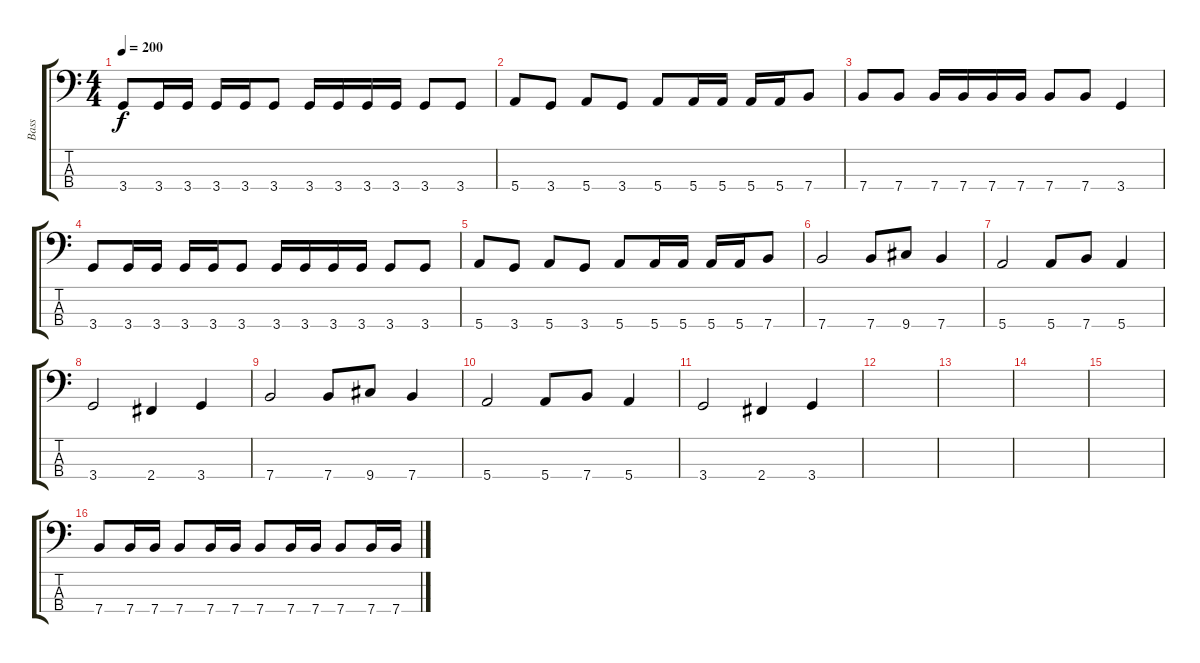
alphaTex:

\track ("Bass" "Bass") {instrument electricbassfinger}
\staff {score tabs}
\tuning (G2 D2 A1 E1) {hide}
\ts (4 4)
\tempo 200
\clef f4
\ks c
3.4.8{dy f} 3.4.16 3.4.16 3.4.16 3.4.16 3.4.8 3.4.16 3.4.16 3.4.16 3.4.16 3.4.8 3.4.8 |
5.4.8 3.4.8 5.4.8 3.4.8 5.4.8 5.4.16 5.4.16 5.4.16 5.4.16 7.4.8 |
7.4.8 7.4.8 7.4.16 7.4.16 7.4.16 7.4.16 7.4.8 7.4.8 3.4.4 |
3.4.8 3.4.16 3.4.16 3.4.16 3.4.16 3.4.8 3.4.16 3.4.16 3.4.16 3.4.16 3.4.8 3.4.8 |
5.4.8 3.4.8 5.4.8 3.4.8 5.4.8 5.4.16 5.4.16 5.4.16 5.4.16 7.4.8 |
7.4.2 7.4.8 9.4.8 7.4.4 |
5.4.2 5.4.8 7.4.8 5.4.4 |
3.4.2 2.4.4 3.4.4 |
7.4.2 7.4.8 9.4.8 7.4.4 |
5.4.2 5.4.8 7.4.8 5.4.4 |
3.4.2 2.4.4 3.4.4 |
|
|
|
|
7.4.8 7.4.16 7.4.16 7.4.8 7.4.16 7.4.16 7.4.8 7.4.16 7.4.16 7.4.8 7.4.16 7.4.16
